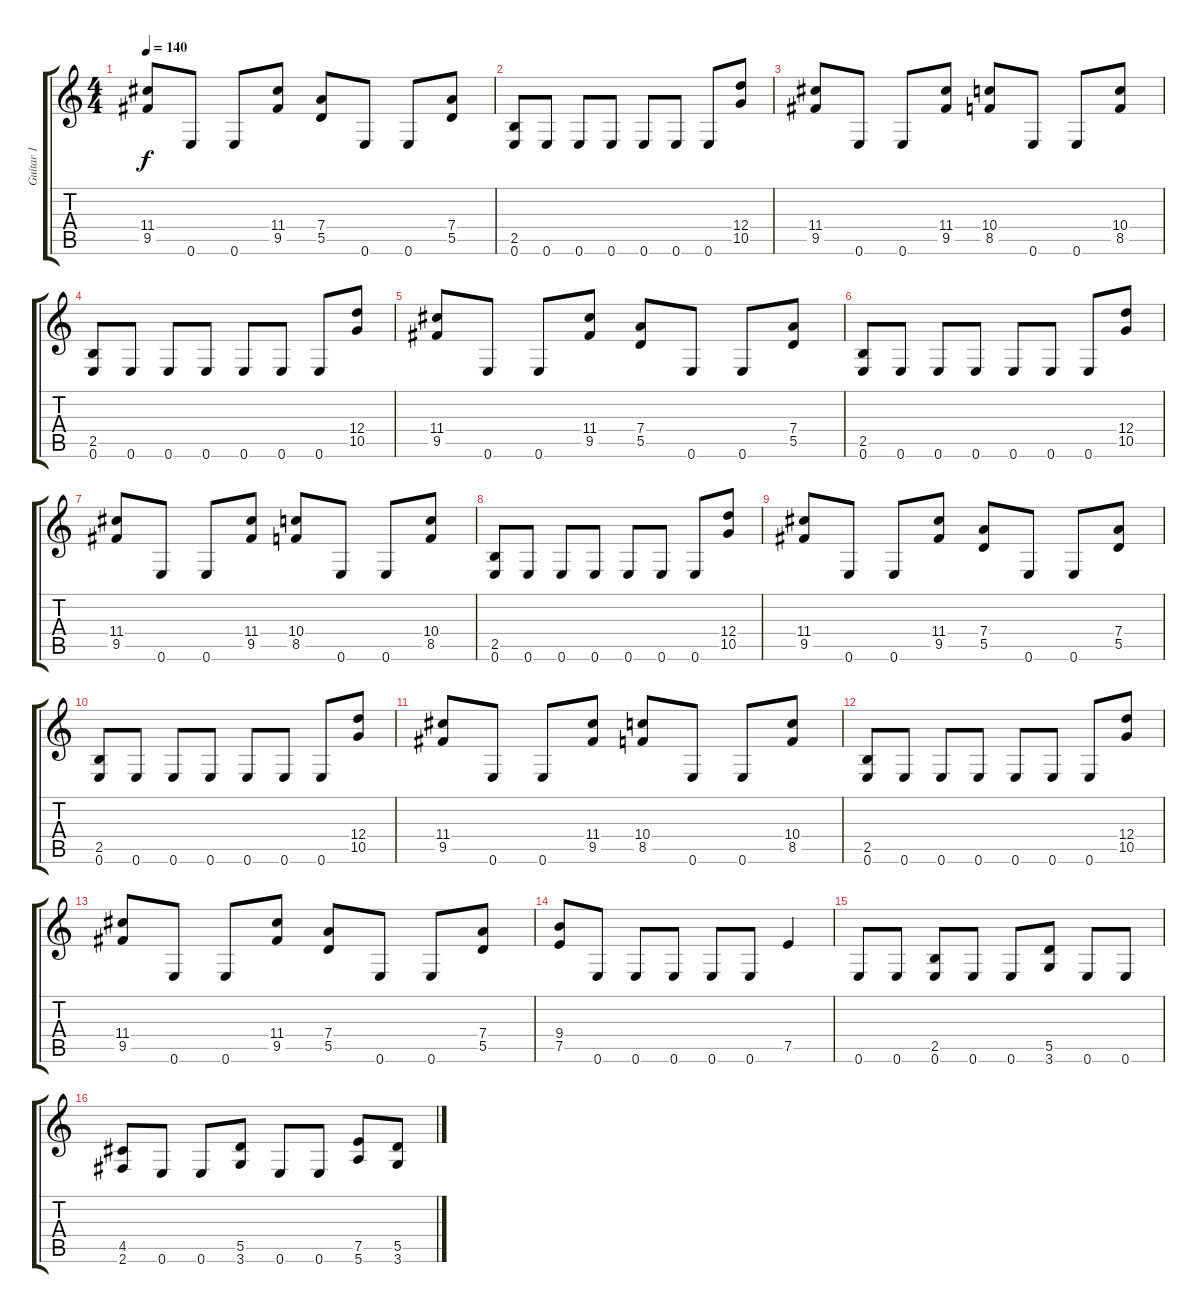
\track ("Guitar 1" "Guitar 1") {mute instrument overdrivenguitar}
\staff {score tabs}
\tuning (E4 B3 G3 D3 A2 E2) {hide}
\ts (4 4)
\tempo 140
\clef g2
\ks c
(11.4 9.5).8{dy f} 0.6.8 0.6.8 (11.4 9.5).8 (7.4 5.5).8 0.6.8 0.6.8 (7.4 5.5).8 |
(2.5 0.6).8 0.6.8 0.6.8 0.6.8 0.6.8 0.6.8 0.6.8 (12.4 10.5).8 |
(11.4 9.5).8 0.6.8 0.6.8 (11.4 9.5).8 (10.4 8.5).8 0.6.8 0.6.8 (10.4 8.5).8 |
(2.5 0.6).8 0.6.8 0.6.8 0.6.8 0.6.8 0.6.8 0.6.8 (12.4 10.5).8 |
(11.4 9.5).8 0.6.8 0.6.8 (11.4 9.5).8 (7.4 5.5).8 0.6.8 0.6.8 (7.4 5.5).8 |
(2.5 0.6).8 0.6.8 0.6.8 0.6.8 0.6.8 0.6.8 0.6.8 (12.4 10.5).8 |
(11.4 9.5).8 0.6.8 0.6.8 (11.4 9.5).8 (10.4 8.5).8 0.6.8 0.6.8 (10.4 8.5).8 |
(2.5 0.6).8 0.6.8 0.6.8 0.6.8 0.6.8 0.6.8 0.6.8 (12.4 10.5).8 |
(11.4 9.5).8 0.6.8 0.6.8 (11.4 9.5).8 (7.4 5.5).8 0.6.8 0.6.8 (7.4 5.5).8 |
(2.5 0.6).8 0.6.8 0.6.8 0.6.8 0.6.8 0.6.8 0.6.8 (12.4 10.5).8 |
(11.4 9.5).8 0.6.8 0.6.8 (11.4 9.5).8 (10.4 8.5).8 0.6.8 0.6.8 (10.4 8.5).8 |
(2.5 0.6).8 0.6.8 0.6.8 0.6.8 0.6.8 0.6.8 0.6.8 (12.4 10.5).8 |
(11.4 9.5).8 0.6.8 0.6.8 (11.4 9.5).8 (7.4 5.5).8 0.6.8 0.6.8 (7.4 5.5).8 |
(9.4 7.5).8 0.6.8 0.6.8 0.6.8 0.6.8 0.6.8 7.5.4 |
0.6.8 0.6.8 (2.5 0.6).8 0.6.8 0.6.8 (5.5 3.6).8 0.6.8 0.6.8 |
(4.5 2.6).8 0.6.8 0.6.8 (5.5 3.6).8 0.6.8 0.6.8 (7.5 5.6).8 (5.5 3.6).8
